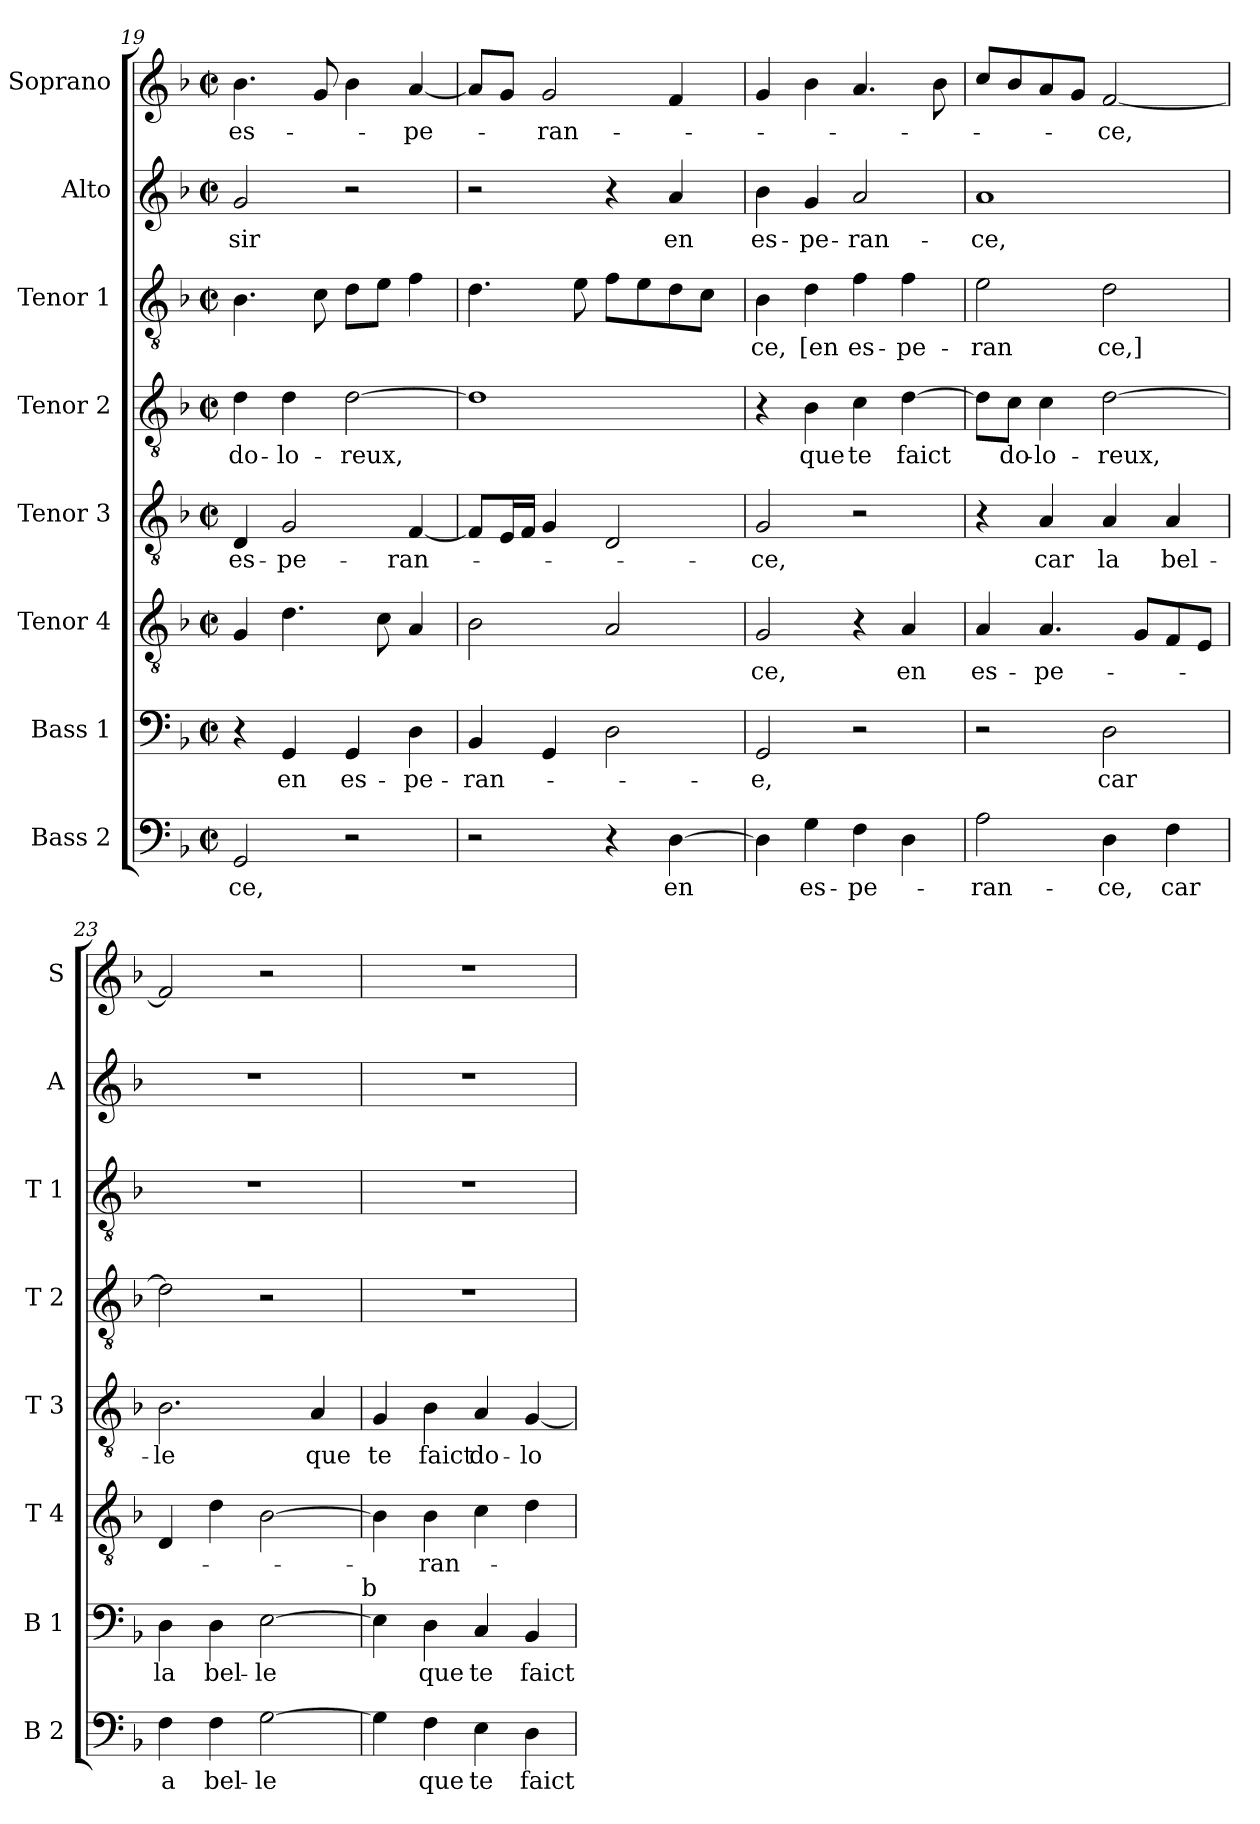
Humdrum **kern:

**kern	**text	**kern	**text	**kern	**text	**kern	**text	**kern	**text	**kern	**text	**kern	**text	**kern	**text
*part8	*part8	*part7	*part7	*part6	*part6	*part5	*part5	*part4	*part4	*part3	*part3	*part2	*part2	*part1	*part1
*staff8	*staff8	*staff7	*staff7	*staff6	*staff6	*staff5	*staff5	*staff4	*staff4	*staff3	*staff3	*staff2	*staff2	*staff1	*staff1
*I"Bass 2	*	*I"Bass 1	*	*I"Tenor 4	*	*I"Tenor 3	*	*I"Tenor 2	*	*I"Tenor 1	*	*I"Alto	*	*I"Soprano	*
*I'B 2	*	*I'B 1	*	*I'T 4	*	*I'T 3	*	*I'T 2	*	*I'T 1	*	*I'A	*	*I'S	*
*clefF4	*	*clefF4	*	*clefGv2	*	*clefGv2	*	*clefGv2	*	*clefGv2	*	*clefG2	*	*clefG2	*
*k[b-]	*	*k[b-]	*	*k[b-]	*	*k[b-]	*	*k[b-]	*	*k[b-]	*	*k[b-]	*	*k[b-]	*
*F:	*	*F:	*	*F:	*	*F:	*	*F:	*	*F:	*	*F:	*	*F:	*
*M2/2	*	*M2/2	*	*M2/2	*	*M2/2	*	*M2/2	*	*M2/2	*	*M2/2	*	*M2/2	*
*met(c|)	*	*met(c|)	*	*met(c|)	*	*met(c|)	*	*met(c|)	*	*met(c|)	*	*met(c|)	*	*met(c|)	*
=19	=19	=19	=19	=19	=19	=19	=19	=19	=19	=19	=19	=19	=19	=19	=19
2GG/	-ce,	4r	.	4G/	.	4D/	es-	4d\	do-	4.B-\	.	2g/	-sir	4.b-\	es-
.	.	4GG/	en	4.d\	.	2G/	-pe-	4d\	-lo-	.	.	.	.	.	.
.	.	.	.	.	.	.	.	.	.	8c\	.	.	.	8g/	.
2r	.	4GG/	es-	.	.	.	.	[2d\	-reux,	8d\L	.	2r	.	4b-\	.
.	.	.	.	8c\	.	.	.	.	.	8e\J	.	.	.	.	.
.	.	4D\	-pe-	4A/	.	[4F/	-ran-	.	.	4f\	.	.	.	[4a/	-pe-
=20	=20	=20	=20	=20	=20	=20	=20	=20	=20	=20	=20	=20	=20	=20	=20
2r	.	4BB-/	-ran-	2B-\	.	8F/L]	.	1d]	.	4.d\	.	2r	.	8a/L]	.
.	.	.	.	.	.	16E/L	.	.	.	.	.	.	.	8g/J	.
.	.	.	.	.	.	16F/JJ	.	.	.	.	.	.	.	.	.
.	.	4GG/	.	.	.	4G/	.	.	.	.	.	.	.	2g/	-ran-
.	.	.	.	.	.	.	.	.	.	8e\	.	.	.	.	.
4r	.	2D\	.	2A/	.	2D/	.	.	.	8f\L	.	4r	.	.	.
.	.	.	.	.	.	.	.	.	.	8e\	.	.	.	.	.
[4D\	en	.	.	.	.	.	.	.	.	8d\	.	4a/	en	4f/	.
.	.	.	.	.	.	.	.	.	.	8c\J	.	.	.	.	.
=21	=21	=21	=21	=21	=21	=21	=21	=21	=21	=21	=21	=21	=21	=21	=21
4D\]	.	2GG/	-e,	2G/	-ce,	2G/	-ce,	4r	.	4B-\	-ce,	4b-\	es-	4g/	.
4G\	es-	.	.	.	.	.	.	4B-\	que	4d\	[en	4g/	-pe-	4b-\	.
4F\	-pe-	2r	.	4r	.	2r	.	4c\	te	4f\	es-	2a/	-ran-	4.a/	.
4D\	.	.	.	4A/	en	.	.	[4d\	faict	4f\	-pe-	.	.	.	.
.	.	.	.	.	.	.	.	.	.	.	.	.	.	8b-\	.
=22	=22	=22	=22	=22	=22	=22	=22	=22	=22	=22	=22	=22	=22	=22	=22
2A\	-ran-	2r	.	4A/	es-	4r	.	8d\L]	.	2e\	-ran	1a	-ce,	8cc/L	.
.	.	.	.	.	.	.	.	8c\J	do-	.	.	.	.	8b-/	.
.	.	.	.	4.A/	-pe-	4A/	car	4c\	-lo-	.	.	.	.	8a/	.
.	.	.	.	.	.	.	.	.	.	.	.	.	.	8g/J	.
4D\	-ce,	2D\	car	.	.	4A/	la	[2d\	-reux,	2d\	ce,]	.	.	[2f/	-ce,
.	.	.	.	8G/L	.	.	.	.	.	.	.	.	.	.	.
4F\	car	.	.	8F/	.	4A/	bel-	.	.	.	.	.	.	.	.
.	.	.	.	8E/J	.	.	.	.	.	.	.	.	.	.	.
=23	=23	=23	=23	=23	=23	=23	=23	=23	=23	=23	=23	=23	=23	=23	=23
4F\	a	4D\	la	4D/	.	2.B-\	-le	2d\]	.	1r	.	1r	.	2f/]	.
4F\	bel-	4D\	bel-	4d\	.	.	.	.	.	.	.	.	.	.	.
[2G\	-le	[2E\	-le	[2B-\	.	.	.	2r	.	.	.	.	.	2r	.
.	.	.	.	.	.	4A/	que	.	.	.	.	.	.	.	.
!	!	!LO:TX:a:t=b	!	!	!	!	!	!	!	!	!	!	!	!	!
!!LO:PB:g=z
=24	=24	=24	=24	=24	=24	=24	=24	=24	=24	=24	=24	=24	=24	=24	=24
4G\]	.	4E\]	.	4B-\]	.	4G/	te	1r	.	1r	.	1r	.	1r	.
4F\	que	4D\	que	4B-\	-ran-	4B-\	faict	.	.	.	.	.	.	.	.
4E\	te	4C/	te	4c\	.	4A/	do-	.	.	.	.	.	.	.	.
4D\	faict	4BB-/	faict	4d\	.	[4G/	-lo-	.	.	.	.	.	.	.	.
=	=	=	=	=	=	=	=	=	=	=	=	=	=	=	=
*-	*-	*-	*-	*-	*-	*-	*-	*-	*-	*-	*-	*-	*-	*-	*-
